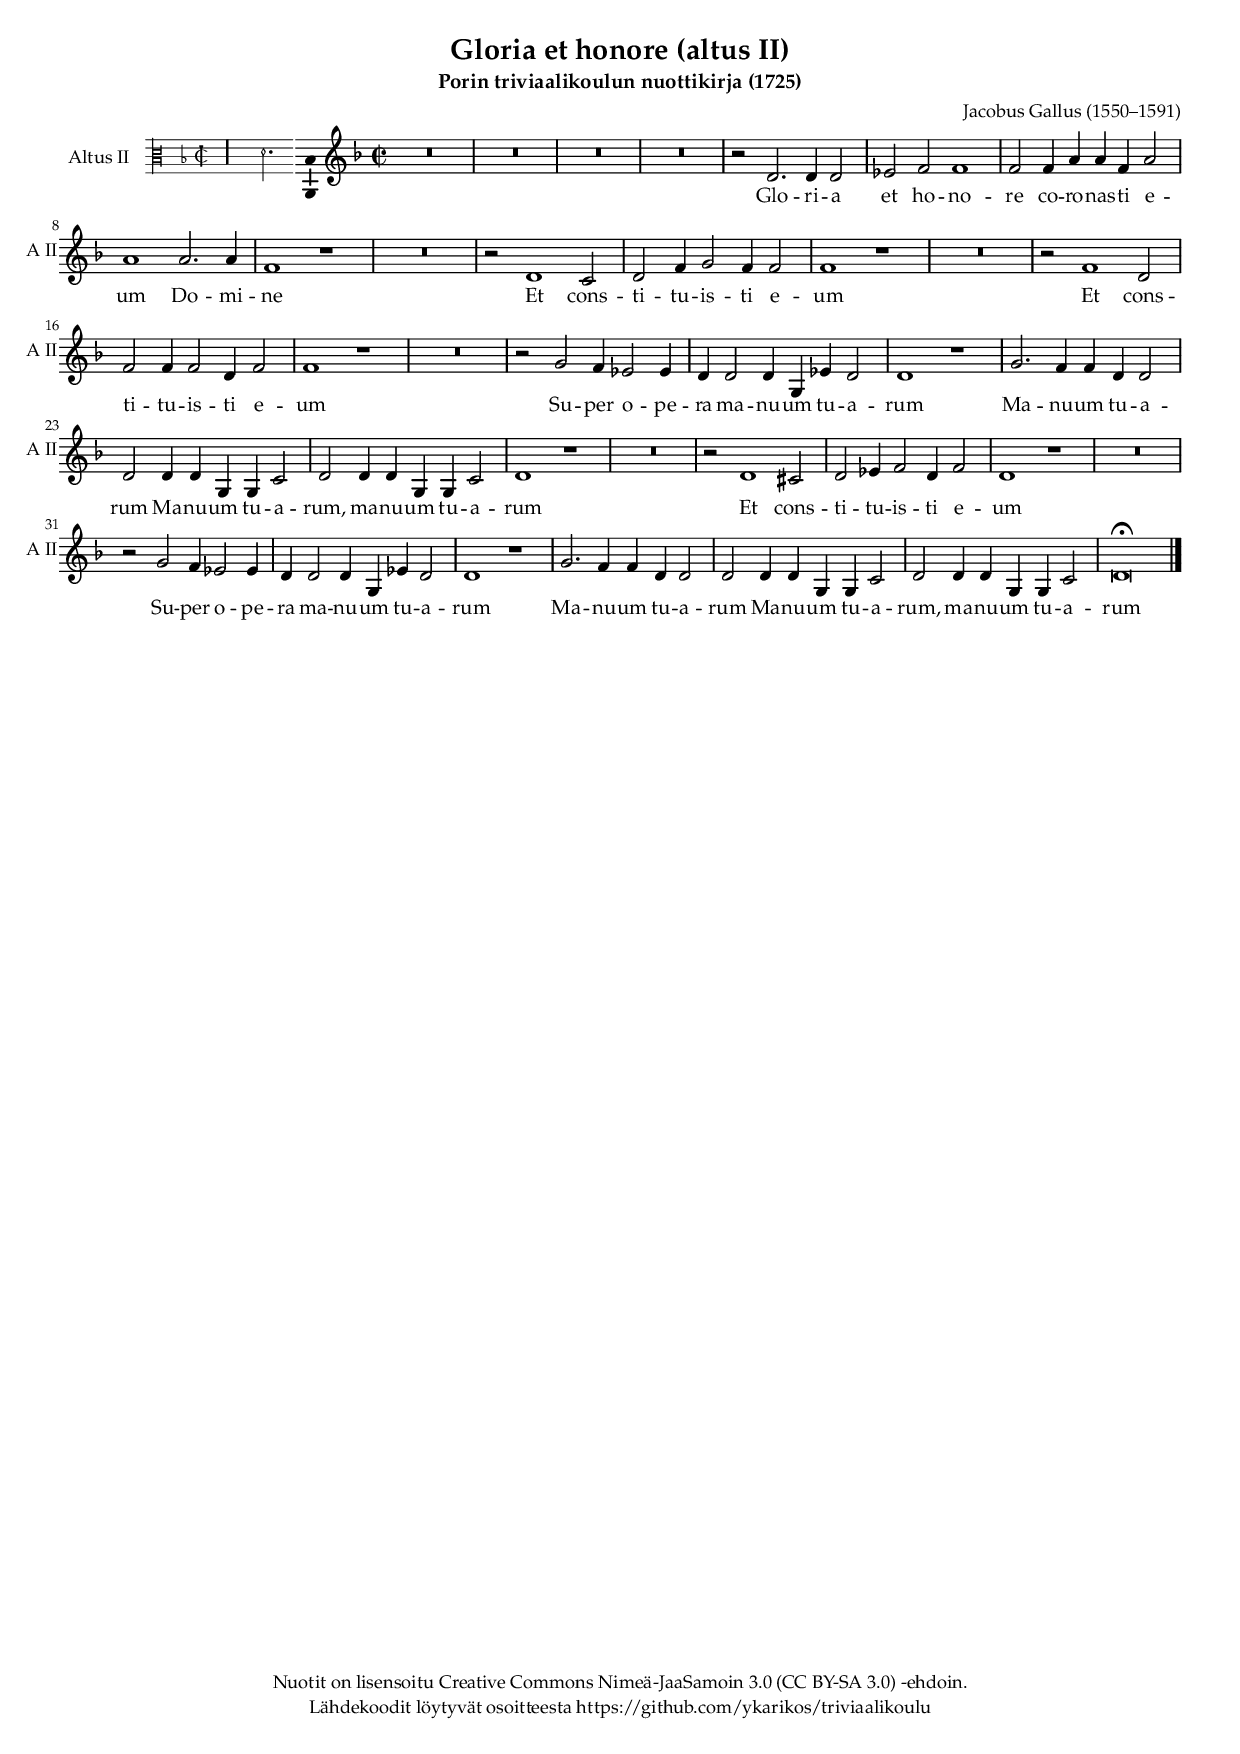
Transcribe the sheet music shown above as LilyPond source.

\version "2.19.49"
\include "suomi.ly"


global = {
%  \numericTimeSignature
  \time 2/2
	\set Timing.measureLength = #(ly:make-moment 4/2)
%  \autoBeamOff
  \key d \minor
  \set Staff.midiInstrument = #"voice oohs"
}

stanzaOneLyricsChoirOne = \lyricmode {
	Glo -- ri -- a et ho -- no -- re
	co -- ro -- nas -- ti e -- um Do -- mi -- ne
	Et cons -- ti -- tu -- is -- ti e -- um
	Et cons -- ti -- tu -- is -- ti e -- um
	Su -- per o -- pe -- ra ma -- nu -- um tu -- a -- rum
	Ma -- nu -- um tu -- a -- rum
	Ma -- nu -- um tu -- a -- rum,
	ma -- nu -- um tu -- a -- rum
	Et cons -- ti -- tu -- is -- ti e -- um
	Su -- per o -- pe -- ra ma -- nu -- um tu -- a -- rum
	Ma -- nu -- um tu -- a -- rum
	Ma -- nu -- um tu -- a -- rum,
	ma -- nu -- um tu -- a -- rum
}




% Second choir

AltoTwoMusic = \relative c' {
	\set Staff.instrumentName = #"Altus II"
	\set Staff.shortInstrumentName = "A II"

	\incipit { 
		\clef "mensural-c3" \key d \minor \time 2/2 
		r\maxima d'2. 
	}

	R\breve | R | R | R | 
	r2 d2. d4 d2 | es f f1 | f2 f4 a a f a2 | a1 a2. a4 |
	f1 r1 | R\breve | r2 d1 c2 | d f4 g2 f4 f2 |

% 2
	f1 r | R\breve | r2 f1 d2 | f f4 f2 d4 f2 |
	f1 r | R\breve | r2 g f4 es2 es4 | d d2 d4 g, es' d2 |
	d1 r | g2. f4 f d d2 | d d4 d g, g c2 | d d4 d g, g c2 |

% 3
	d1 r | R\breve | r2 d1 cis2 | d2 es4 f2 d4 f2 |
	d1 r | R\breve | r2 g f4 es2 es4 | d d2 d4 g, es' d2 |
	d1 r | g2. f4 f d d2 | d d4 d g, g c2 | d d4 d g, g c2 |
	d\breve\fermata \bar "|."
}



\include "gloria-et-honore.header.ily"

\header {
  title = "Gloria et honore (altus II)"
}

\score {
  \new StaffGroup = choirTwoStaff <<
    \new Staff <<
      \new Voice = "AltoTwo" {
        \global
        \AltoTwoMusic
      }
     \new Lyrics \lyricsto "AltoTwo" {
       \stanzaOneLyricsChoirOne
     }
    >>
  >>

  \midi {
    \tempo 4 = 160
  }
  \layout {
    \context {
      \Voice
      \consists "Ambitus_engraver"
		\hide Slur
    }
    indent = 4\cm
    incipit-width = 2.5\cm
    \context {
     \Score
     \override VerticalAxisGroup.remove-first = ##t
    }
  }
}
